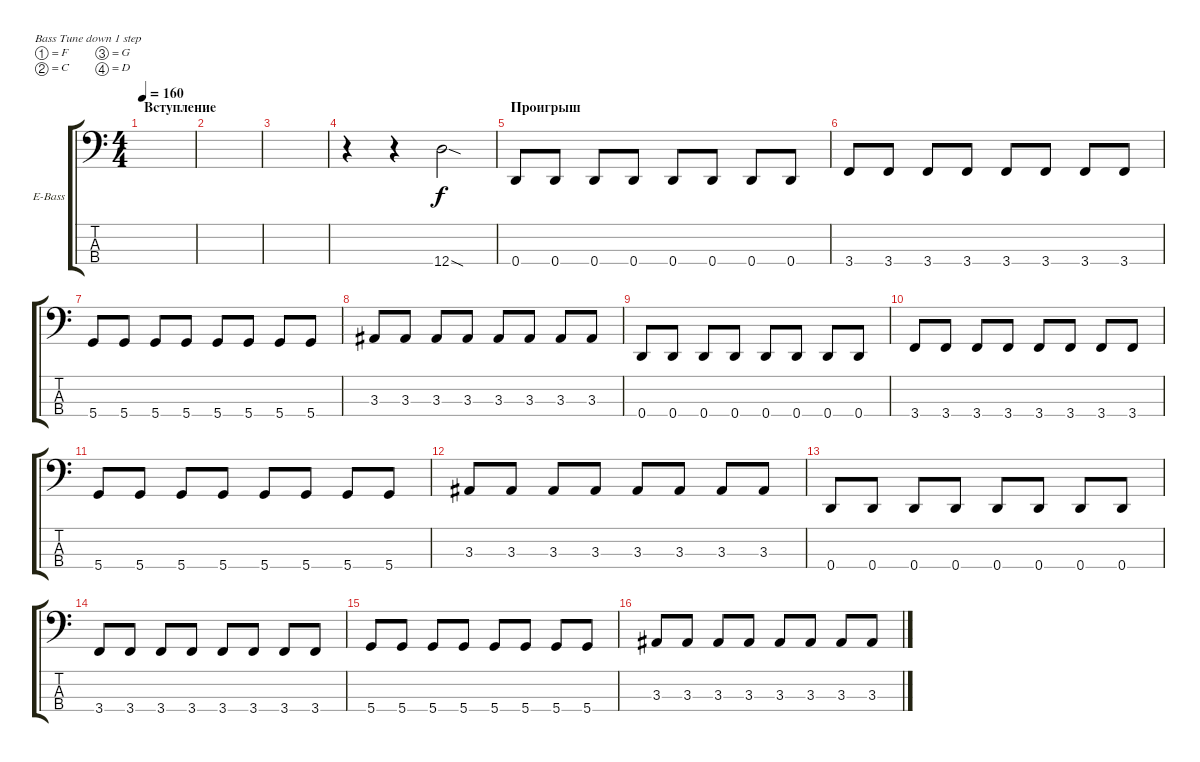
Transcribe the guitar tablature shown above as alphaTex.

\defaultSystemsLayout 4
\bracketExtendMode groupsimilarinstruments
\firstSystemTrackNameOrientation horizontal
\otherSystemsTrackNameOrientation horizontal
\track ("Electric Bass" "E-Bass") {instrument electricbassfinger}
\staff {score tabs}
\tuning (F2 C2 G1 D1)
\ts (4 4)
\section ("" "Вступление")
\tempo 160
\clef f4
\scale
0.655367
\ks c
|
\scale
0.344633 |
\scale
0.5 |
\scale
0.5 r.4 r.4 12.4{sod}.2 |
\section ("" "Проигрыш")
\scale
0.5 0.4.8 0.4.8 0.4.8 0.4.8 0.4.8 0.4.8 0.4.8 0.4.8 |
\scale
0.5 3.4.8 3.4.8 3.4.8 3.4.8 3.4.8 3.4.8 3.4.8 3.4.8 |
\scale
0.5 5.4.8 5.4.8 5.4.8 5.4.8 5.4.8 5.4.8 5.4.8 5.4.8 |
\scale
0.5 3.3.8 3.3.8 3.3.8 3.3.8 3.3.8 3.3.8 3.3.8 3.3.8 |
\scale
0.5 0.4.8 0.4.8 0.4.8 0.4.8 0.4.8 0.4.8 0.4.8 0.4.8 |
\scale
0.5 3.4.8 3.4.8 3.4.8 3.4.8 3.4.8 3.4.8 3.4.8 3.4.8 |
\scale
0.5 5.4.8 5.4.8 5.4.8 5.4.8 5.4.8 5.4.8 5.4.8 5.4.8 |
\scale
0.5 3.3.8 3.3.8 3.3.8 3.3.8 3.3.8 3.3.8 3.3.8 3.3.8 |
\scale
0.5 0.4.8 0.4.8 0.4.8 0.4.8 0.4.8 0.4.8 0.4.8 0.4.8 |
\scale
0.5 3.4.8 3.4.8 3.4.8 3.4.8 3.4.8 3.4.8 3.4.8 3.4.8 |
\scale
0.5 5.4.8 5.4.8 5.4.8 5.4.8 5.4.8 5.4.8 5.4.8 5.4.8 |
\scale
0.5 3.3.8 3.3.8 3.3.8 3.3.8 3.3.8 3.3.8 3.3.8 3.3.8
